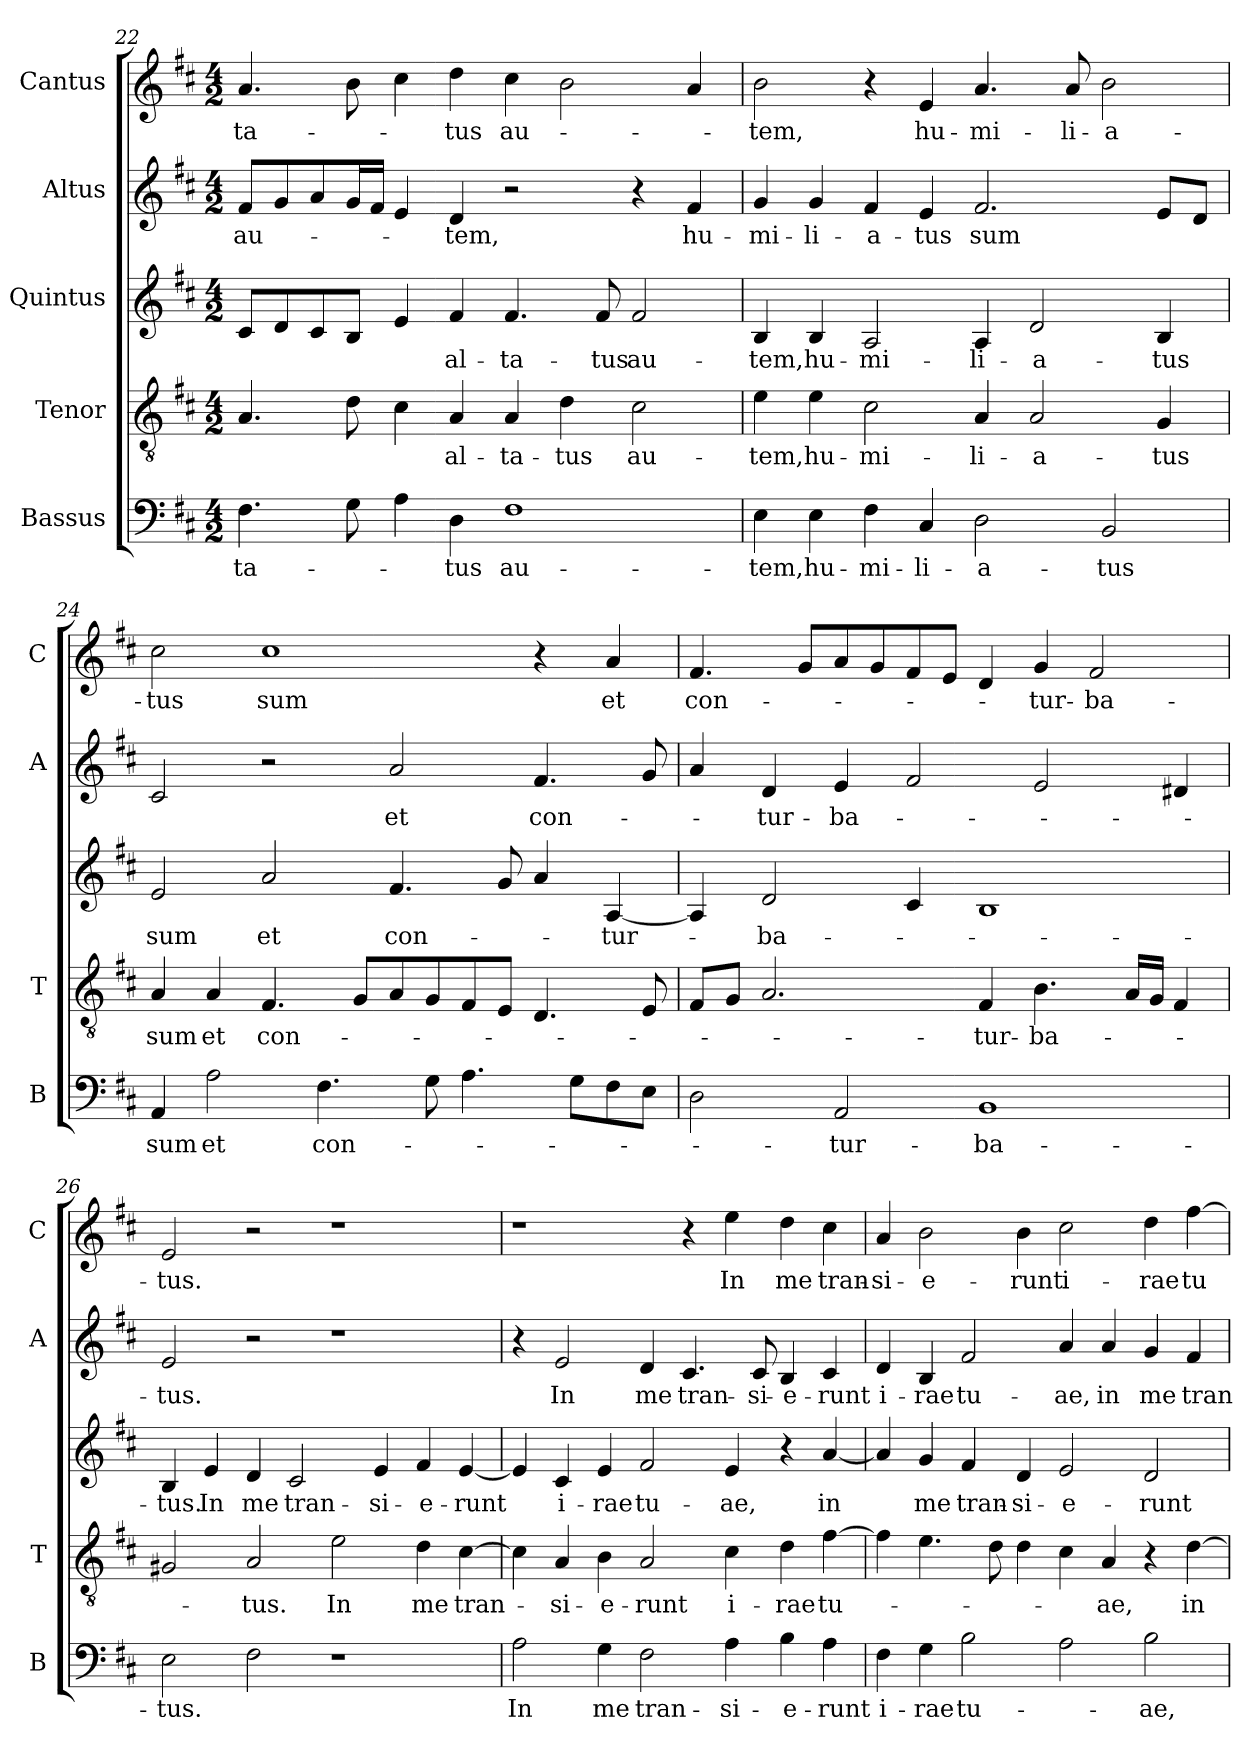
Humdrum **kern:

**kern	**text	**kern	**text	**kern	**text	**kern	**text	**kern	**text
*part5	*part5	*part4	*part4	*part3	*part3	*part2	*part2	*part1	*part1
*staff5	*staff5	*staff4	*staff4	*staff3	*staff3	*staff2	*staff2	*staff1	*staff1
*I"Bassus	*	*I"Tenor	*	*I"Quintus	*	*I"Altus	*	*I"Cantus	*
*I'B	*	*I'T	*	*	*	*I'A	*	*I'C	*
*clefF4	*	*clefGv2	*	*clefG2	*	*clefG2	*	*clefG2	*
*k[f#c#]	*	*k[f#c#]	*	*k[f#c#]	*	*k[f#c#]	*	*k[f#c#]	*
*D:	*	*D:	*	*D:	*	*D:	*	*D:	*
*M4/2	*	*M4/2	*	*M4/2	*	*M4/2	*	*M4/2	*
=22	=22	=22	=22	=22	=22	=22	=22	=22	=22
!	!LO:LY:b	!	!	!	!	!	!LO:LY:b	!	!LO:LY:b
4.F#\	-ta-	4.A/	.	8c#/L	.	8f#/L	au-	4.a/	-ta-
.	.	.	.	8d/	.	8g/	.	.	.
.	.	.	.	8c#/	.	8a/	.	.	.
8G\	.	8d\	.	8B/J	.	16g/L	.	8b\	.
.	.	.	.	.	.	16f#/JJ	.	.	.
4A\	.	4c#\	.	4e/	.	4e/	.	4cc#\	.
!	!LO:LY:b	!	!LO:LY:b	!	!LO:LY:b	!	!LO:LY:b	!	!LO:LY:b
4D\	-tus	4A/	-al-	4f#/	-al-	4d/	-tem,	4dd\	-tus
!	!LO:LY:b	!	!LO:LY:b	!	!LO:LY:b	!	!	!	!LO:LY:b
1F#	au-	4A/	-ta-	4.f#/	-ta-	2r	.	4cc#\	au-
!	!	!	!LO:LY:b	!	!	!	!	!	!
.	.	4d\	-tus	.	.	.	.	2b\	.
!	!	!	!	!	!LO:LY:b	!	!	!	!
.	.	.	.	8f#/	-tus	.	.	.	.
!	!	!	!LO:LY:b	!	!LO:LY:b	!	!	!	!
.	.	2c#\	au-	2f#/	au-	4r	.	.	.
!	!	!	!	!	!	!	!LO:LY:b	!	!
.	.	.	.	.	.	4f#/	hu-	4a/	.
=23	=23	=23	=23	=23	=23	=23	=23	=23	=23
!	!LO:LY:b	!	!LO:LY:b	!	!LO:LY:b	!	!LO:LY:b	!	!LO:LY:b
4E\	-tem,	4e\	-tem,	4B/	-tem,	4g/	-mi-	2b\	-tem,
!	!LO:LY:b	!	!LO:LY:b	!	!LO:LY:b	!	!LO:LY:b	!	!
4E\	hu-	4e\	hu-	4B/	hu-	4g/	-li-	.	.
!	!LO:LY:b	!	!LO:LY:b	!	!LO:LY:b	!	!LO:LY:b	!	!
4F#\	-mi-	2c#\	-mi-	2A/	-mi-	4f#/	-a-	4r	.
!	!LO:LY:b	!	!	!	!	!	!LO:LY:b	!	!LO:LY:b
4C#/	-li-	.	.	.	.	4e/	-tus	4e/	hu-
!	!LO:LY:b	!	!LO:LY:b	!	!LO:LY:b	!	!LO:LY:b	!	!LO:LY:b
2D\	-a-	4A/	-li-	4A/	-li-	2.f#/	sum	4.a/	-mi-
!	!	!	!LO:LY:b	!	!LO:LY:b	!	!	!	!
.	.	2A/	-a-	2d/	-a-	.	.	.	.
!	!	!	!	!	!	!	!	!	!LO:LY:b
.	.	.	.	.	.	.	.	8a/	-li-
!	!LO:LY:b	!	!	!	!	!	!	!	!LO:LY:b
2BB/	-tus	.	.	.	.	.	.	2b\	-a-
!	!	!	!LO:LY:b	!	!LO:LY:b	!	!	!	!
.	.	4G/	-tus	4B/	-tus	8e/L	.	.	.
.	.	.	.	.	.	8d/J	.	.	.
!!LO:LB:g=z
=24	=24	=24	=24	=24	=24	=24	=24	=24	=24
!	!LO:LY:b	!	!LO:LY:b	!	!LO:LY:b	!	!	!	!LO:LY:b
4AA/	sum	4A/	sum	2e/	sum	2c#/	.	2cc#\	-tus
!	!LO:LY:b	!	!LO:LY:b	!	!	!	!	!	!
2A\	et	4A/	et	.	.	.	.	.	.
!	!	!	!LO:LY:b	!	!LO:LY:b	!	!	!	!LO:LY:b
.	.	4.F#/	con-	2a/	et	2r	.	1cc#	sum
!	!LO:LY:b	!	!	!	!	!	!	!	!
4.F#\	con-	.	.	.	.	.	.	.	.
.	.	8G/L	.	.	.	.	.	.	.
!	!	!	!	!	!LO:LY:b	!	!LO:LY:b	!	!
.	.	8A/	.	4.f#/	con-	2a/	et	.	.
8G\	.	8G/	.	.	.	.	.	.	.
4.A\	.	8F#/	.	.	.	.	.	.	.
.	.	8E/J	.	8g/	.	.	.	.	.
!	!	!	!	!	!	!	!LO:LY:b	!	!
.	.	4.D/	.	4a/	.	4.f#/	con-	4r	.
8G\L	.	.	.	.	.	.	.	.	.
!	!	!	!	!	!LO:LY:b	!	!	!	!LO:LY:b
8F#\	.	.	.	[4A/	-tur-	.	.	4a/	et
8E\J	.	8E/	.	.	.	8g/	.	.	.
=25	=25	=25	=25	=25	=25	=25	=25	=25	=25
!	!	!	!	!	!	!	!	!	!LO:LY:b
2D\	.	8F#/L	.	4A/]	.	4a/	.	4.f#/	con-
.	.	8G/J	.	.	.	.	.	.	.
!	!	!	!	!	!LO:LY:b	!	!LO:LY:b	!	!
.	.	2.A/	.	2d/	-ba-	4d/	-tur-	.	.
.	.	.	.	.	.	.	.	8g/L	.
!	!LO:LY:b	!	!	!	!	!	!LO:LY:b	!	!
2AA/	-tur-	.	.	.	.	4e/	-ba-	8a/	.
.	.	.	.	.	.	.	.	8g/	.
.	.	.	.	4c#/	.	2f#/	.	8f#/	.
.	.	.	.	.	.	.	.	8e/J	.
!	!LO:LY:b	!	!LO:LY:b	!	!	!	!	!	!
1BB	-ba-	4F#/	-tur-	1B	.	.	.	4d/	.
!	!	!	!LO:LY:b	!	!	!	!	!	!LO:LY:b
.	.	4.B\	-ba-	.	.	2e/	.	4g/	-tur-
!	!	!	!	!	!	!	!	!	!LO:LY:b
.	.	.	.	.	.	.	.	2f#/	-ba-
.	.	16A/LL	.	.	.	.	.	.	.
.	.	16G/JJ	.	.	.	.	.	.	.
.	.	4F#/	.	.	.	4d#X/	.	.	.
=26	=26	=26	=26	=26	=26	=26	=26	=26	=26
!	!LO:LY:b	!	!	!	!LO:LY:b	!	!LO:LY:b	!	!LO:LY:b
2E\	-tus.	2G#X/	.	4B/	-tus.	2e/	-tus.	2e/	-tus.
!	!	!	!	!	!LO:LY:b	!	!	!	!
.	.	.	.	4e/	In	.	.	.	.
!	!	!	!LO:LY:b	!	!LO:LY:b	!	!	!	!
2F#\	.	2A/	-tus.	4d/	me	2r	.	2r	.
!	!	!	!	!	!LO:LY:b	!	!	!	!
.	.	.	.	2c#/	tran-	.	.	.	.
!	!	!	!LO:LY:b	!	!	!	!	!	!
1r	.	2e\	In	.	.	1r	.	1r	.
!	!	!	!	!	!LO:LY:b	!	!	!	!
.	.	.	.	4e/	-si-	.	.	.	.
!	!	!	!LO:LY:b	!	!LO:LY:b	!	!	!	!
.	.	4d\	me	4f#/	-e-	.	.	.	.
!	!	!	!LO:LY:b	!	!LO:LY:b	!	!	!	!
.	.	[4c#\	tran-	[4e/	-runt	.	.	.	.
!!LO:PB:g=z
=27	=27	=27	=27	=27	=27	=27	=27	=27	=27
!	!LO:LY:b	!	!	!	!	!	!	!	!
2A\	In	4c#\]	.	4e/]	.	4r	.	1r	.
!	!	!	!LO:LY:b	!	!LO:LY:b	!	!LO:LY:b	!	!
.	.	4A/	-si-	4c#/	i-	2e/	In	.	.
!	!LO:LY:b	!	!LO:LY:b	!	!LO:LY:b	!	!	!	!
4G\	me	4B\	-e-	4e/	-rae	.	.	.	.
!	!LO:LY:b	!	!LO:LY:b	!	!LO:LY:b	!	!LO:LY:b	!	!
2F#\	tran-	2A/	-runt	2f#/	tu-	4d/	me	.	.
!	!	!	!	!	!	!	!LO:LY:b	!	!
.	.	.	.	.	.	4.c#/	tran-	4r	.
!	!LO:LY:b	!	!LO:LY:b	!	!LO:LY:b	!	!	!	!LO:LY:b
4A\	-si-	4c#\	i-	4e/	-ae,	.	.	4ee\	In
!	!	!	!	!	!	!	!LO:LY:b	!	!
.	.	.	.	.	.	8c#/	-si-	.	.
!	!LO:LY:b	!	!LO:LY:b	!	!	!	!LO:LY:b	!	!LO:LY:b
4B\	-e-	4d\	-rae	4r	.	4B/	-e-	4dd\	me
!	!LO:LY:b	!	!LO:LY:b	!	!LO:LY:b	!	!LO:LY:b	!	!LO:LY:b
4A\	-runt	[4f#\	tu-	[4a/	in	4c#/	-runt	4cc#\	tran-
=28	=28	=28	=28	=28	=28	=28	=28	=28	=28
!	!LO:LY:b	!	!	!	!	!	!LO:LY:b	!	!LO:LY:b
4F#\	i-	4f#\]	.	4a/]	.	4d/	i-	4a/	-si-
!	!LO:LY:b	!	!	!	!LO:LY:b	!	!LO:LY:b	!	!LO:LY:b
4G\	-rae	4.e\	.	4g/	me	4B/	-rae	2b\	-e-
!	!LO:LY:b	!	!	!	!LO:LY:b	!	!LO:LY:b	!	!
2B\	tu-	.	.	4f#/	tran-	2f#/	tu-	.	.
.	.	8d\	.	.	.	.	.	.	.
!	!	!	!	!	!LO:LY:b	!	!	!	!LO:LY:b
.	.	4d\	.	4d/	-si-	.	.	4b\	-runt
!	!	!	!	!	!LO:LY:b	!	!LO:LY:b	!	!LO:LY:b
2A\	.	4c#\	.	2e/	-e-	4a/	-ae,	2cc#\	i-
!	!	!	!LO:LY:b	!	!	!	!LO:LY:b	!	!
.	.	4A/	-ae,	.	.	4a/	in	.	.
!	!LO:LY:b	!	!	!	!LO:LY:b	!	!LO:LY:b	!	!LO:LY:b
2B\	-ae,	4r	.	2d/	-runt	4g/	me	4dd\	-rae
!	!	!	!LO:LY:b	!	!	!	!LO:LY:b	!	!LO:LY:b
.	.	[4d\	in	.	.	4f#/	tran-	[4ff#\	tu-
=	=	=	=	=	=	=	=	=	=
*-	*-	*-	*-	*-	*-	*-	*-	*-	*-
